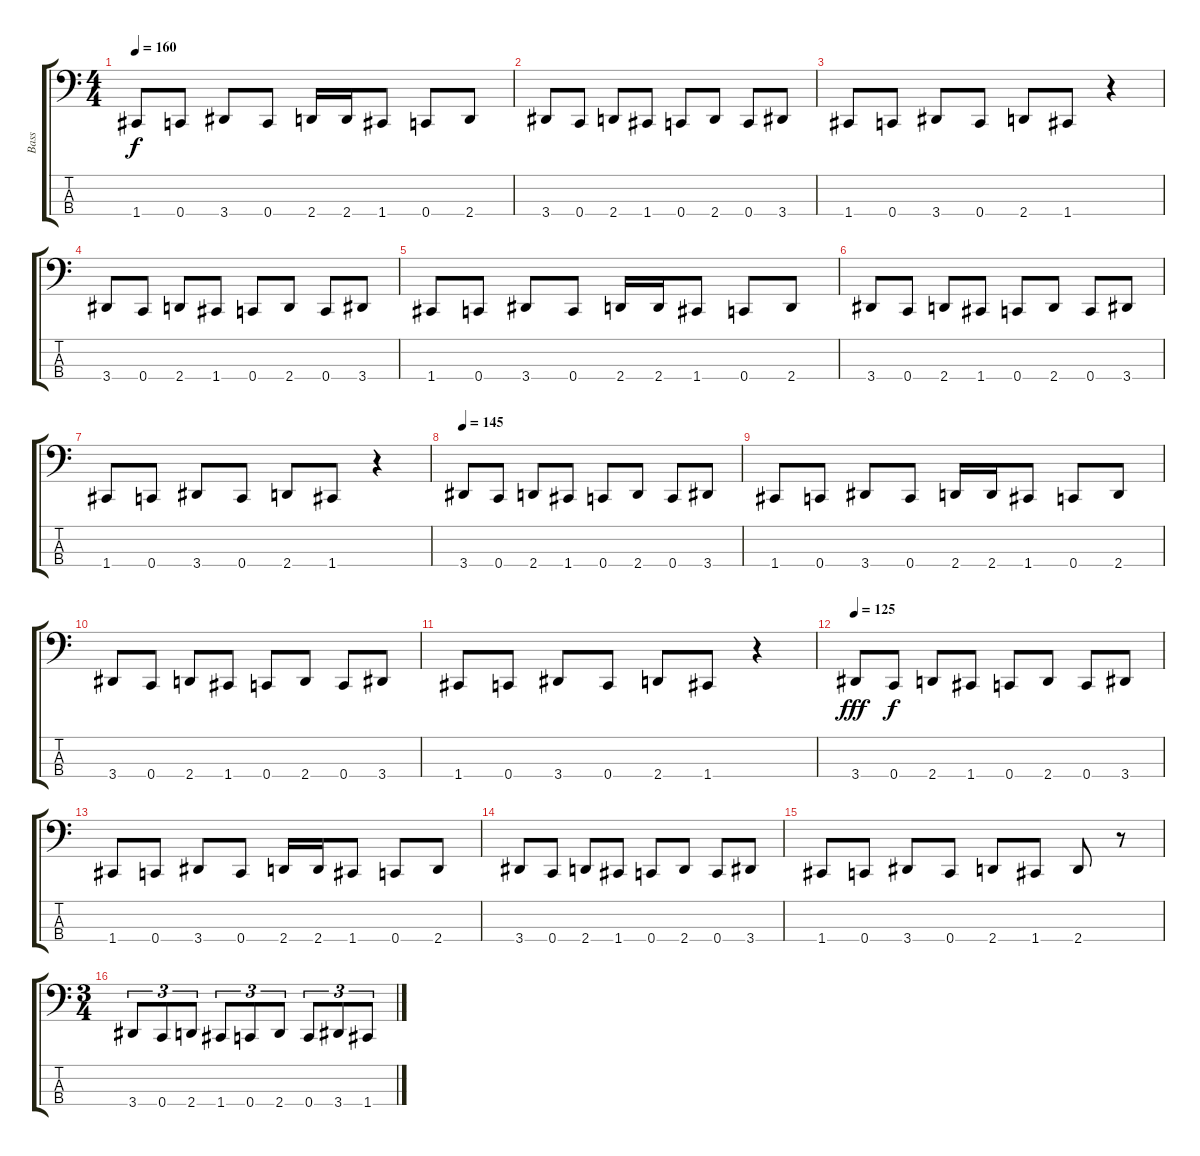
\track ("Bass" "Bass") {instrument electricbassfinger}
\staff {score tabs}
\tuning (F2 C2 G1 C1) {hide}
\ts (4 4)
\tempo 160
\clef f4
\ks c
1.4.8{dy f} 0.4.8 3.4.8 0.4.8 2.4.16 2.4.16 1.4.8 0.4.8 2.4.8 |
3.4.8 0.4.8 2.4.8 1.4.8 0.4.8 2.4.8 0.4.8 3.4.8 |
1.4.8 0.4.8 3.4.8 0.4.8 2.4.8 1.4.8 r.4 |
3.4.8 0.4.8 2.4.8 1.4.8 0.4.8 2.4.8 0.4.8 3.4.8 |
1.4.8 0.4.8 3.4.8 0.4.8 2.4.16 2.4.16 1.4.8 0.4.8 2.4.8 |
3.4.8 0.4.8 2.4.8 1.4.8 0.4.8 2.4.8 0.4.8 3.4.8 |
1.4.8 0.4.8 3.4.8 0.4.8 2.4.8 1.4.8 r.4 |
\tempo 145
3.4.8 0.4.8 2.4.8 1.4.8 0.4.8 2.4.8 0.4.8 3.4.8 |
1.4.8 0.4.8 3.4.8 0.4.8 2.4.16 2.4.16 1.4.8 0.4.8 2.4.8 |
3.4.8 0.4.8 2.4.8 1.4.8 0.4.8 2.4.8 0.4.8 3.4.8 |
1.4.8 0.4.8 3.4.8 0.4.8 2.4.8 1.4.8 r.4 |
\tempo 125
3.4.8{dy fff} 0.4.8{dy f} 2.4.8 1.4.8 0.4.8 2.4.8 0.4.8 3.4.8 |
1.4.8 0.4.8 3.4.8 0.4.8 2.4.16 2.4.16 1.4.8 0.4.8 2.4.8 |
3.4.8 0.4.8 2.4.8 1.4.8 0.4.8 2.4.8 0.4.8 3.4.8 |
1.4.8 0.4.8 3.4.8 0.4.8 2.4.8 1.4.8 2.4.8 r.8 |
\ts (3 4)
3.4.8{tu (3 2)} 0.4.8{tu (3 2)} 2.4.8{tu (3 2)} 1.4.8{tu (3 2)} 0.4.8{tu (3 2)} 2.4.8{tu (3 2)} 0.4.8{tu (3 2)} 3.4.8{tu (3 2)} 1.4.8{tu (3 2)}
